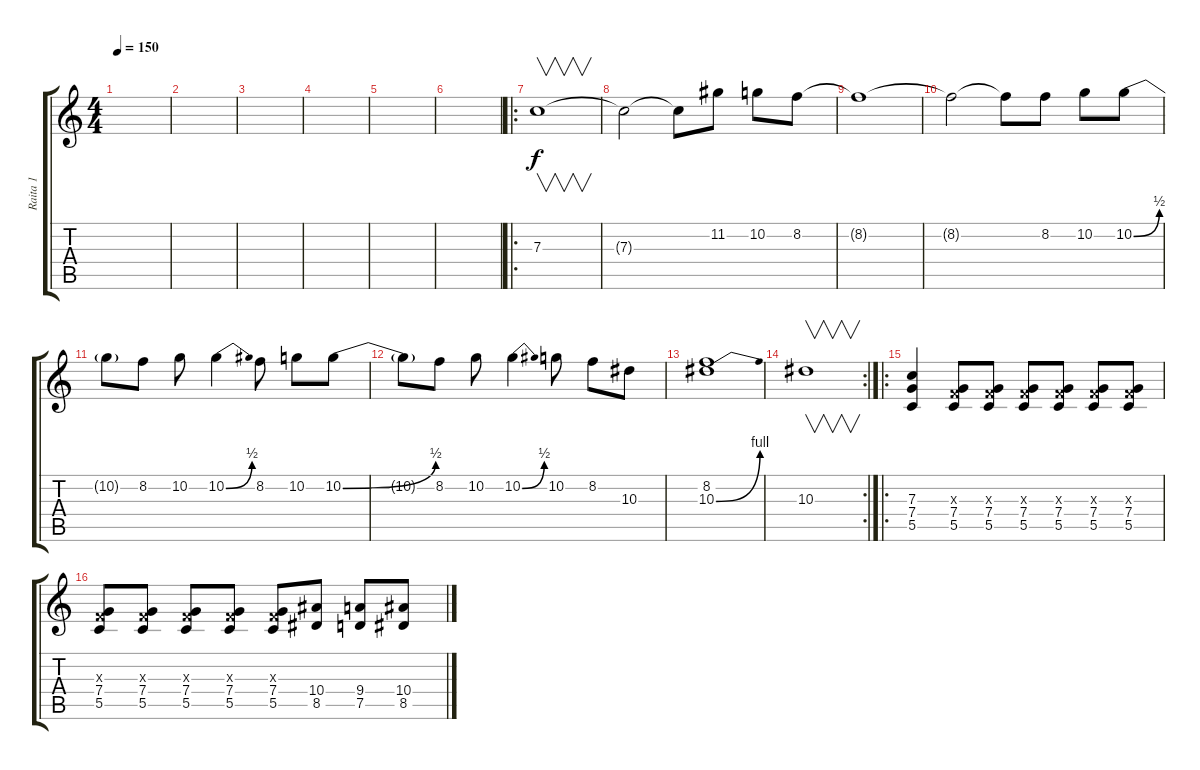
\track ("Raita 1" "Raita 1") {instrument distortionguitar}
\staff {score tabs}
\tuning (D4 A3 F3 C3 G2 D2) {hide}
\ts (4 4)
\tempo 150
\clef g2
\ks c
|
|
|
|
|
|
\ro
7.3.1{v} |
7.3{t}.2 7.3{t}.8 11.2.8 10.2.8 8.2.8 |
8.2{t}.1 |
8.2{t}.2 8.2{t}.8 8.2.8 10.2.8 10.2{be (bend 0 0 60 2)}.8 |
10.2{t}.8 8.2.8 10.2.8 10.2{be (bend 0 0 60 2)}.4 8.2.8 10.2.8 10.2{be (bend 0 0 60 2)}.8 |
10.2{t}.8 8.2.8 10.2.8 10.2{be (bend 0 0 60 2)}.4 10.2.8 8.2.8 10.3.8 |
(8.2 10.3{be (bend 0 0 60 4)}).1 |
\rc 2
10.3.1{v} |
\ro
(7.3 7.4 5.5).4 (0.3{x} 7.4 5.5).8 (0.3{x} 7.4 5.5).8 (0.3{x} 7.4 5.5).8 (0.3{x} 7.4 5.5).8 (0.3{x} 7.4 5.5).8 (0.3{x} 7.4 5.5).8 |
(0.3{x} 7.4 5.5).8 (0.3{x} 7.4 5.5).8 (0.3{x} 7.4 5.5).8 (0.3{x} 7.4 5.5).8 (0.3{x} 7.4 5.5).8 (10.4 8.5).8 (9.4 7.5).8 (10.4 8.5).8
